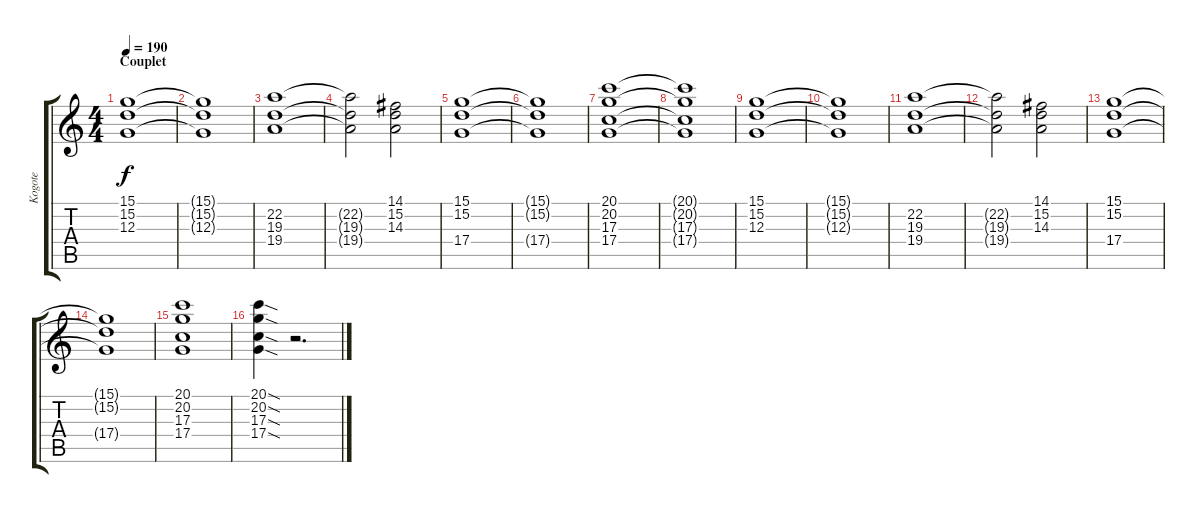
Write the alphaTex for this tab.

\track ("Kogote" "Kogote") {instrument drawbarorgan}
\staff {score tabs}
\tuning (E4 B3 G3 D3 A2 E2) {hide}
\ts (4 4)
\section ("" "Couplet")
\tempo 190
\clef g2
\ks c
(15.1 15.2 12.3).1{dy f} |
(15.1{t} 15.2{t} 12.3{t}).1 |
(22.2 19.3 19.4).1 |
(22.2{t} 19.3{t} 19.4{t}).2 (14.1 15.2 14.3).2 |
(15.1 15.2 17.4).1 |
(15.1{t} 15.2{t} 17.4{t}).1 |
(20.1 20.2 17.3 17.4).1 |
(20.1{t} 20.2{t} 17.3{t} 17.4{t}).1 |
(15.1 15.2 12.3).1 |
(15.1{t} 15.2{t} 12.3{t}).1 |
(22.2 19.3 19.4).1 |
(22.2{t} 19.3{t} 19.4{t}).2 (14.1 15.2 14.3).2 |
(15.1 15.2 17.4).1 |
(15.1{t} 15.2{t} 17.4{t}).1 |
(20.1 20.2 17.3 17.4).1 |
(20.1{sod} 20.2{sod} 17.3{sod} 17.4{sod}).4 r.2{d}
